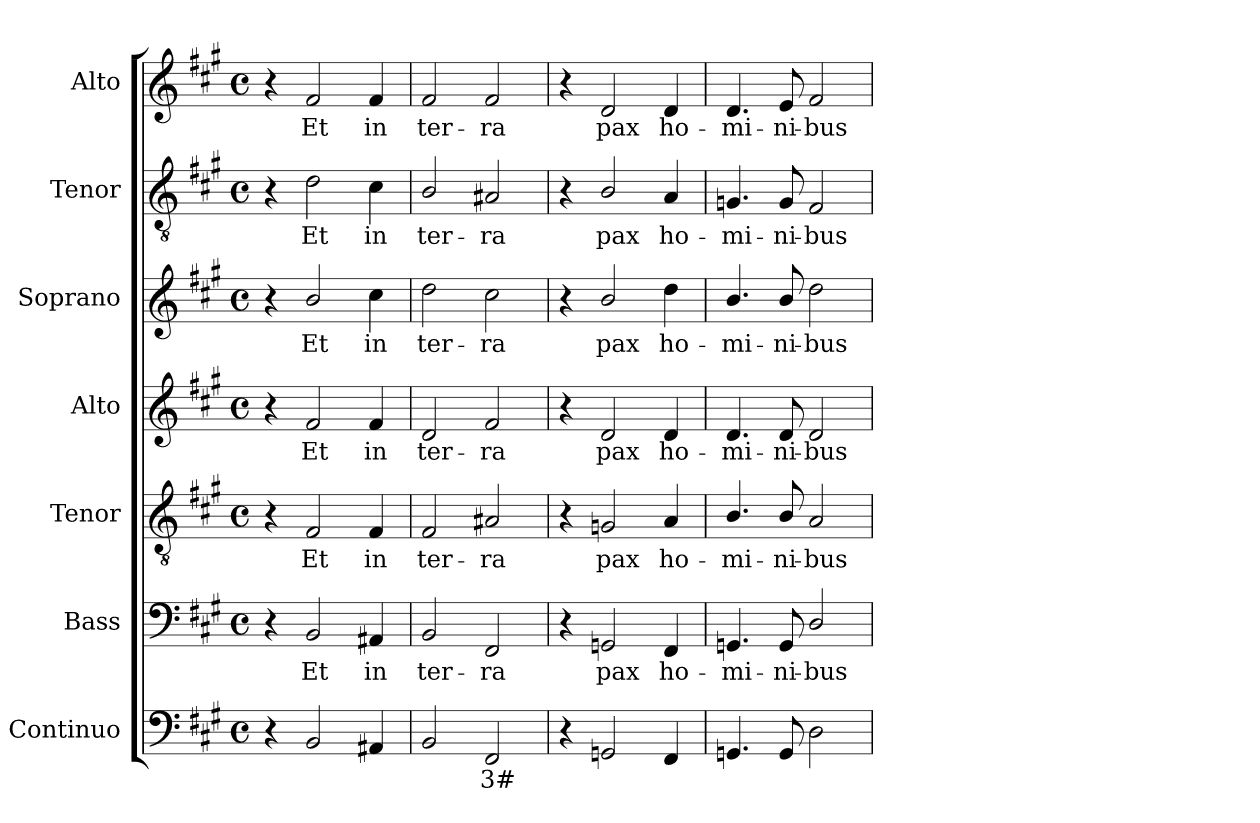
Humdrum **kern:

**kern	**text	**kern	**text	**kern	**text	**kern	**text	**kern	**text	**kern	**text	**kern	**text
*part7	*part7	*part6	*part6	*part5	*part5	*part4	*part4	*part3	*part3	*part2	*part2	*part1	*part1
*staff7	*staff7	*staff6	*staff6	*staff5	*staff5	*staff4	*staff4	*staff3	*staff3	*staff2	*staff2	*staff1	*staff1
*I"Continuo	*	*I"Bass	*	*I"Tenor	*	*I"Alto	*	*I"Soprano	*	*I"Tenor	*	*I"Alto	*
*I'Cont.	*	*I'B.	*	*I'T.	*	*I'A.	*	*I'S.	*	*I'T.	*	*I'A.	*
!!LO:PB:g=z
*clefF4	*	*clefF4	*	*clefGv2	*	*clefG2	*	*clefG2	*	*clefGv2	*	*clefG2	*
*	*	*	*	*ITrd7c12	*	*	*	*	*	*ITrd7c12	*	*	*
*k[f#c#g#]	*	*k[f#c#g#]	*	*k[f#c#g#]	*	*k[f#c#g#]	*	*k[f#c#g#]	*	*k[f#c#g#]	*	*k[f#c#g#]	*
*A:	*	*A:	*	*A:	*	*A:	*	*A:	*	*A:	*	*A:	*
*M4/4	*	*M4/4	*	*M4/4	*	*M4/4	*	*M4/4	*	*M4/4	*	*M4/4	*
*met(c)	*	*met(c)	*	*met(c)	*	*met(c)	*	*met(c)	*	*met(c)	*	*met(c)	*
=1	=1	=1	=1	=1	=1	=1	=1	=1	=1	=1	=1	=1	=1
4r	.	4r	.	4r	.	4r	.	4r	.	4r	.	4r	.
!	!	!	!LO:LY:b:color=#000000	!	!	!	!	!	!	!	!	!	!
!	!	!	!	!	!LO:LY:b:color=#000000	!	!	!	!	!	!	!	!
!	!	!	!	!	!	!	!LO:LY:b:color=#000000	!	!	!	!	!	!
!	!	!	!	!	!	!	!	!	!LO:LY:b:color=#000000	!	!	!	!
!	!	!	!	!	!	!	!	!	!	!	!LO:LY:b:color=#000000	!	!
!	!	!	!	!	!	!	!	!	!	!	!	!	!LO:LY:b:color=#000000
2BBi/	.	2BBi/	Et	2FF#i/	Et	2f#i/	Et	2bi/	Et	2Di\	Et	2f#i/	Et
!	!	!	!LO:LY:b:color=#000000	!	!	!	!	!	!	!	!	!	!
!	!	!	!	!	!LO:LY:b:color=#000000	!	!	!	!	!	!	!	!
!	!	!	!	!	!	!	!LO:LY:b:color=#000000	!	!	!	!	!	!
!	!	!	!	!	!	!	!	!	!LO:LY:b:color=#000000	!	!	!	!
!	!	!	!	!	!	!	!	!	!	!	!LO:LY:b:color=#000000	!	!
!	!	!	!	!	!	!	!	!	!	!	!	!	!LO:LY:b:color=#000000
4AA#Xi/	.	4AA#Xi/	in	4FF#i/	in	4f#i/	in	4cc#i\	in	4C#i\	in	4f#i/	in
=2	=2	=2	=2	=2	=2	=2	=2	=2	=2	=2	=2	=2	=2
!	!	!	!LO:LY:b:color=#000000	!	!	!	!	!	!	!	!	!	!
!	!	!	!	!	!LO:LY:b:color=#000000	!	!	!	!	!	!	!	!
!	!	!	!	!	!	!	!LO:LY:b:color=#000000	!	!	!	!	!	!
!	!	!	!	!	!	!	!	!	!LO:LY:b:color=#000000	!	!	!	!
!	!	!	!	!	!	!	!	!	!	!	!LO:LY:b:color=#000000	!	!
!	!	!	!	!	!	!	!	!	!	!	!	!	!LO:LY:b:color=#000000
2BBi/	.	2BBi/	ter-	2FF#i/	ter-	2di/	ter-	2ddi\	ter-	2BBi/	ter-	2f#i/	ter-
!	!LO:LY:b:color=#000000	!	!	!	!	!	!	!	!	!	!	!	!
!	!	!	!LO:LY:b:color=#000000	!	!	!	!	!	!	!	!	!	!
!	!	!	!	!	!LO:LY:b:color=#000000	!	!	!	!	!	!	!	!
!	!	!	!	!	!	!	!LO:LY:b:color=#000000	!	!	!	!	!	!
!	!	!	!	!	!	!	!	!	!LO:LY:b:color=#000000	!	!	!	!
!	!	!	!	!	!	!	!	!	!	!	!LO:LY:b:color=#000000	!	!
!	!	!	!	!	!	!	!	!	!	!	!	!	!LO:LY:b:color=#000000
2FF#i/	3#	2FF#i/	-ra	2AA#Xi/	-ra	2f#i/	-ra	2cc#i\	-ra	2AA#Xi/	-ra	2f#i/	-ra
=3	=3	=3	=3	=3	=3	=3	=3	=3	=3	=3	=3	=3	=3
4r	.	4r	.	4r	.	4r	.	4r	.	4r	.	4r	.
!	!	!	!LO:LY:b:color=#000000	!	!	!	!	!	!	!	!	!	!
!	!	!	!	!	!LO:LY:b:color=#000000	!	!	!	!	!	!	!	!
!	!	!	!	!	!	!	!LO:LY:b:color=#000000	!	!	!	!	!	!
!	!	!	!	!	!	!	!	!	!LO:LY:b:color=#000000	!	!	!	!
!	!	!	!	!	!	!	!	!	!	!	!LO:LY:b:color=#000000	!	!
!	!	!	!	!	!	!	!	!	!	!	!	!	!LO:LY:b:color=#000000
2GGni/	.	2GGni/	pax	2GGni/	pax	2di/	pax	2bi/	pax	2BBi/	pax	2di/	pax
!	!	!	!LO:LY:b:color=#000000	!	!	!	!	!	!	!	!	!	!
!	!	!	!	!	!LO:LY:b:color=#000000	!	!	!	!	!	!	!	!
!	!	!	!	!	!	!	!LO:LY:b:color=#000000	!	!	!	!	!	!
!	!	!	!	!	!	!	!	!	!LO:LY:b:color=#000000	!	!	!	!
!	!	!	!	!	!	!	!	!	!	!	!LO:LY:b:color=#000000	!	!
!	!	!	!	!	!	!	!	!	!	!	!	!	!LO:LY:b:color=#000000
4FF#i/	.	4FF#i/	ho-	4AAi/	ho-	4di/	ho-	4ddi\	ho-	4AAi/	ho-	4di/	ho-
=4	=4	=4	=4	=4	=4	=4	=4	=4	=4	=4	=4	=4	=4
!	!	!	!LO:LY:b:color=#000000	!	!	!	!	!	!	!	!	!	!
!	!	!	!	!	!LO:LY:b:color=#000000	!	!	!	!	!	!	!	!
!	!	!	!	!	!	!	!LO:LY:b:color=#000000	!	!	!	!	!	!
!	!	!	!	!	!	!	!	!	!LO:LY:b:color=#000000	!	!	!	!
!	!	!	!	!	!	!	!	!	!	!	!LO:LY:b:color=#000000	!	!
!	!	!	!	!	!	!	!	!	!	!	!	!	!LO:LY:b:color=#000000
4.GGni/	.	4.GGni/	-mi-	4.BBi/	-mi-	4.di/	-mi-	4.bi/	-mi-	4.GGni/	-mi-	4.di/	-mi-
!	!	!	!LO:LY:b:color=#000000	!	!	!	!	!	!	!	!	!	!
!	!	!	!	!	!LO:LY:b:color=#000000	!	!	!	!	!	!	!	!
!	!	!	!	!	!	!	!LO:LY:b:color=#000000	!	!	!	!	!	!
!	!	!	!	!	!	!	!	!	!LO:LY:b:color=#000000	!	!	!	!
!	!	!	!	!	!	!	!	!	!	!	!LO:LY:b:color=#000000	!	!
!	!	!	!	!	!	!	!	!	!	!	!	!	!LO:LY:b:color=#000000
8GGi/	.	8GGi/	-ni-	8BBi/	-ni-	8di/	-ni-	8bi/	-ni-	8GGi/	-ni-	8ei/	-ni-
!	!	!	!LO:LY:b:color=#000000	!	!	!	!	!	!	!	!	!	!
!	!	!	!	!	!LO:LY:b:color=#000000	!	!	!	!	!	!	!	!
!	!	!	!	!	!	!	!LO:LY:b:color=#000000	!	!	!	!	!	!
!	!	!	!	!	!	!	!	!	!LO:LY:b:color=#000000	!	!	!	!
!	!	!	!	!	!	!	!	!	!	!	!LO:LY:b:color=#000000	!	!
!	!	!	!	!	!	!	!	!	!	!	!	!	!LO:LY:b:color=#000000
2Di\	.	2Di/	-bus	2AAi/	-bus	2di/	-bus	2ddi\	-bus	2FF#i/	-bus	2f#i/	-bus
=	=	=	=	=	=	=	=	=	=	=	=	=	=
*-	*-	*-	*-	*-	*-	*-	*-	*-	*-	*-	*-	*-	*-
